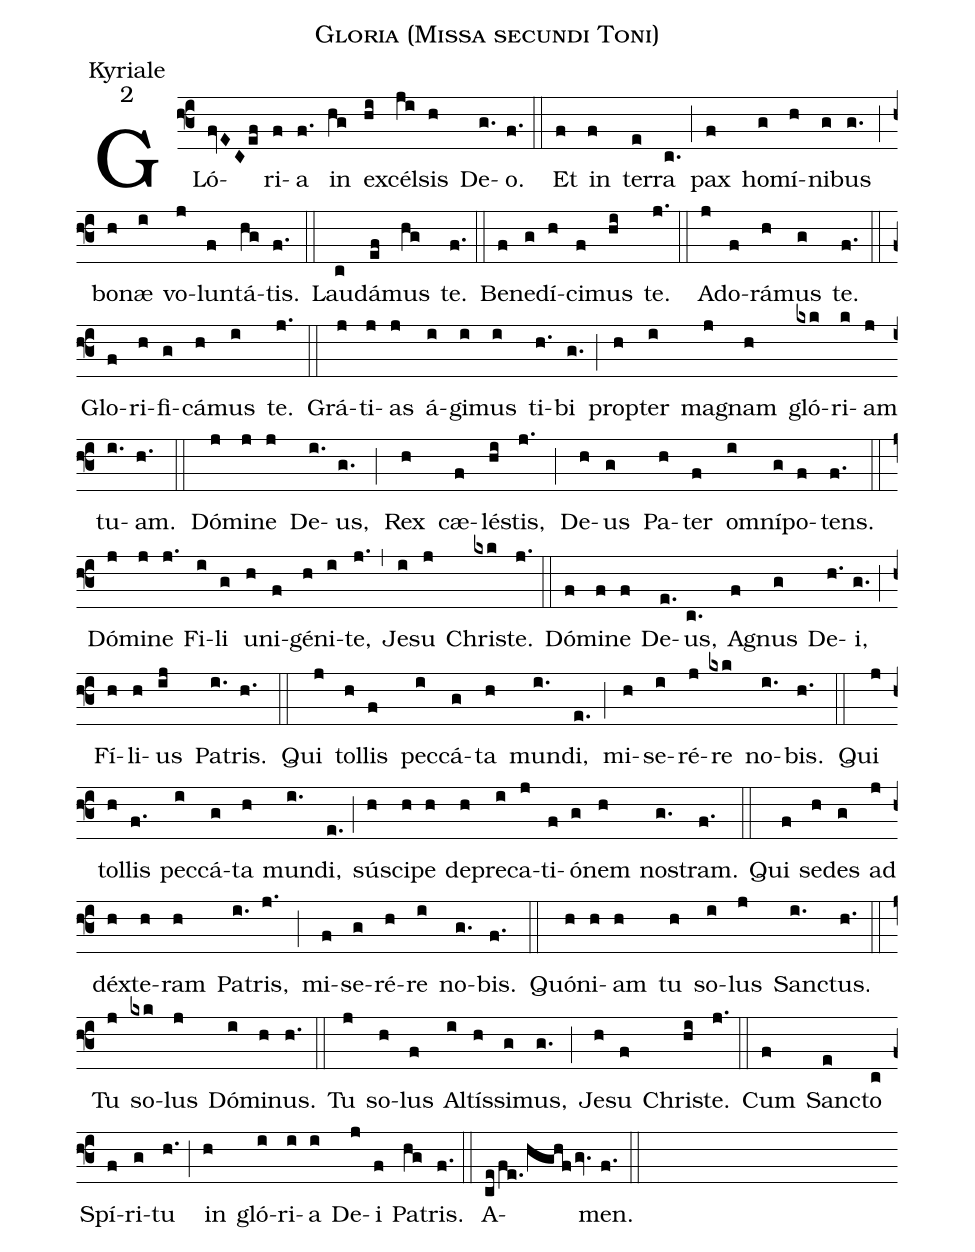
name:Gloria (Missa secundi Toni);
office-part:Kyriale;
mode:2;
%%
(f3)GLó(fvECef)ri(f)a(f.) in(hg) ex(hi)cél(ji)sis(h) De(g.)o.(f.) (::) Et(f) in(f) ter(e)ra(c.) (;) pax(f) ho(g)mí(h)ni(g)bus(g.) (;) bo(h)næ(i) vo(j)lun(f)tá(hg)tis.(f.) (::) Lau(c)dá(ef)mus(hg) te.(f.) (::) Be(f)ne(g)dí(h)ci(f)mus(hi) te.(j.) (::) A(j)do(f)rá(h)mus(g) te.(f.) (::) Glo(f)ri(h)fi(g)cá(h)mus(i) te.(j.) (::) Grá(j)ti(j)as(j) á(i)gi(i)mus(i) ti(h.)bi(g.) (;) prop(h)ter(i) ma(j)gnam(h) gló(kxk)ri(k)am(j) tu(i.)am.(h.) (::) Dó(j)mi(j)ne(j) De(i.)us,(g.) (;) Rex(h) cæ(f)lé(hi)stis,(j.) (;) De(h)us(g) Pa(h)ter(f) om(i)ní(g)po(f)tens.(f.) (::) Dó(j)mi(j)ne(j.) Fi(i)li(g) u(h)ni(f)gé(h)ni(i)te,(j.) (,) Je(i)su(j) Chri(kxk)ste.(j.) (::) Dó(f)mi(f)ne(f) De(e.)us,(c.) A(f)gnus(g) De(h.)i,(g.) (;) Fí(h)li(h)us(ij) Pa(i.)tris.(h.) (::) Qui(j) tol(h)lis(f) pec(i)cá(g)ta(h) mun(i.)di,(e.) (;) mi(h)se(i)ré(j)re(kxk) no(i.)bis.(h.) (::) Qui(j) tol(h)lis(f.) pec(i)cá(g)ta(h) mun(i.)di,(e.) (;) sú(h)sci(h)pe(h) de(h)pre(i)ca(j)ti(f)ó(g)nem(h) no(g.)stram.(f.) (::) Qui(f) se(h)des(g) ad(j) déx(h)te(h)ram(h) Pa(i.)tris,(j.) (;) mi(f)se(g)ré(h)re(i) no(g.)bis.(f.) (::) Quó(h)ni(h)am(h) tu(h) so(i)lus(j) San(i.)ctus.(h.) (::) Tu(j) so(kxk)lus(j) Dó(i)mi(h)nus.(h.) (::) Tu(j) so(h)lus(f) Al(i)tís(h)si(g)mus,(g.) (;)  Je(h)su(f) Chri(hi)ste.(j.) (::) Cum(f) San(e)cto(c) Spí(f)ri(g)tu(h.) (;) in(h) gló(i)ri(i)a(i) De(j)i(f) Pa(hg)tris.(f.) (::) A(ce/fe./hghf/gv.)men.(f.) (::)
